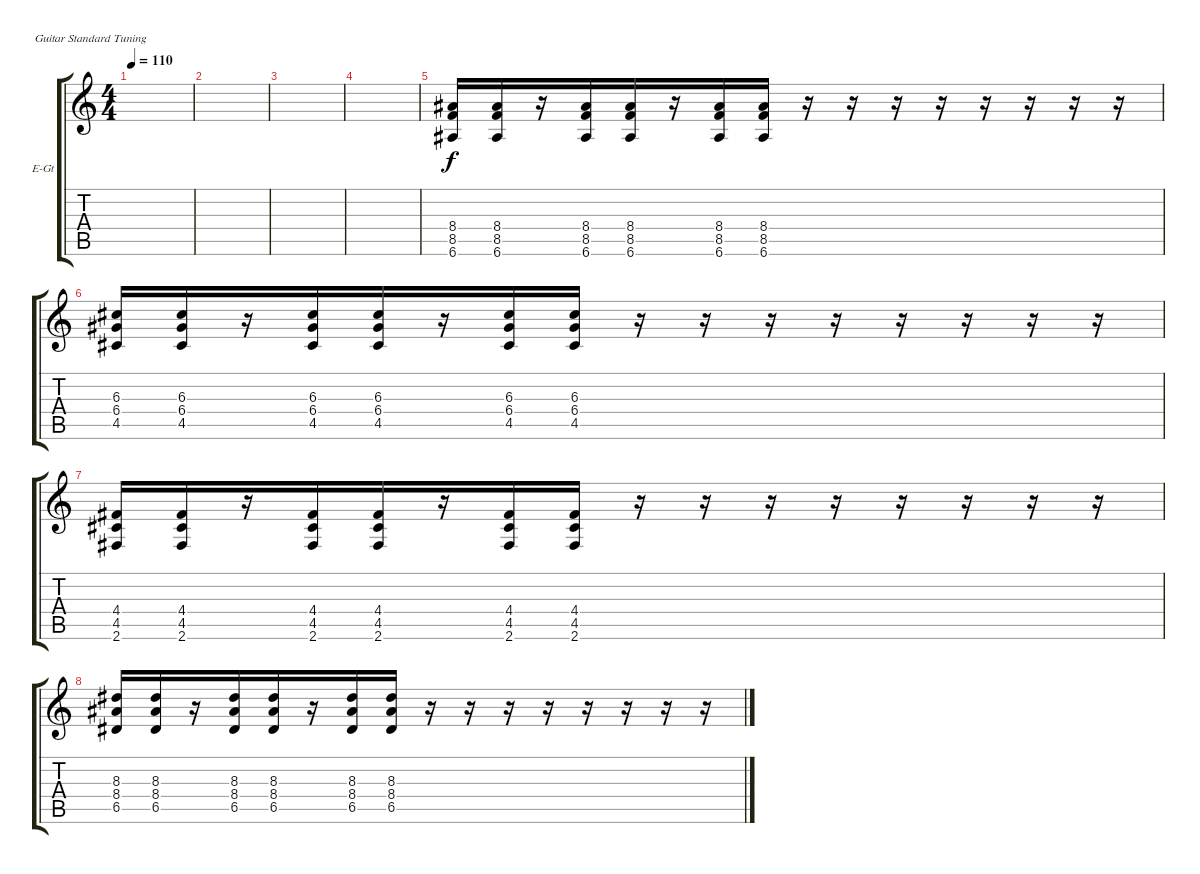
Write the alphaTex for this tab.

\bracketExtendMode groupsimilarinstruments
\firstSystemTrackNameOrientation horizontal
\otherSystemsTrackNameOrientation horizontal
\track ("Matty Lewis" "E-Gt") {instrument distortionguitar}
\staff {score tabs}
\tuning (E4 B3 G3 D3 A2 E2)
\ts (4 4)
\beaming (8 8)
\tempo 110
\clef g2
\ks c
|
|
|
|
(8.4 8.5 6.6).16 (8.4 8.5 6.6).16 r.16 (8.4 8.5 6.6).16 (8.4 8.5 6.6).16 r.16 (8.4 8.5 6.6).16 (8.4 8.5 6.6).16 r.16 r.16 r.16 r.16 r.16 r.16 r.16 r.16 |
(6.3 6.4 4.5).16 (6.3 6.4 4.5).16 r.16 (6.3 6.4 4.5).16 (6.3 6.4 4.5).16 r.16 (6.3 6.4 4.5).16 (6.3 6.4 4.5).16 r.16 r.16 r.16 r.16 r.16 r.16 r.16 r.16 |
(4.4 4.5 2.6).16 (4.4 4.5 2.6).16 r.16 (4.4 4.5 2.6).16 (4.4 4.5 2.6).16 r.16 (4.4 4.5 2.6).16 (4.4 4.5 2.6).16 r.16 r.16 r.16 r.16 r.16 r.16 r.16 r.16 |
(8.3 8.4 6.5).16 (8.3 8.4 6.5).16 r.16 (8.3 8.4 6.5).16 (8.3 8.4 6.5).16 r.16 (8.3 8.4 6.5).16 (8.3 8.4 6.5).16 r.16 r.16 r.16 r.16 r.16 r.16 r.16 r.16
